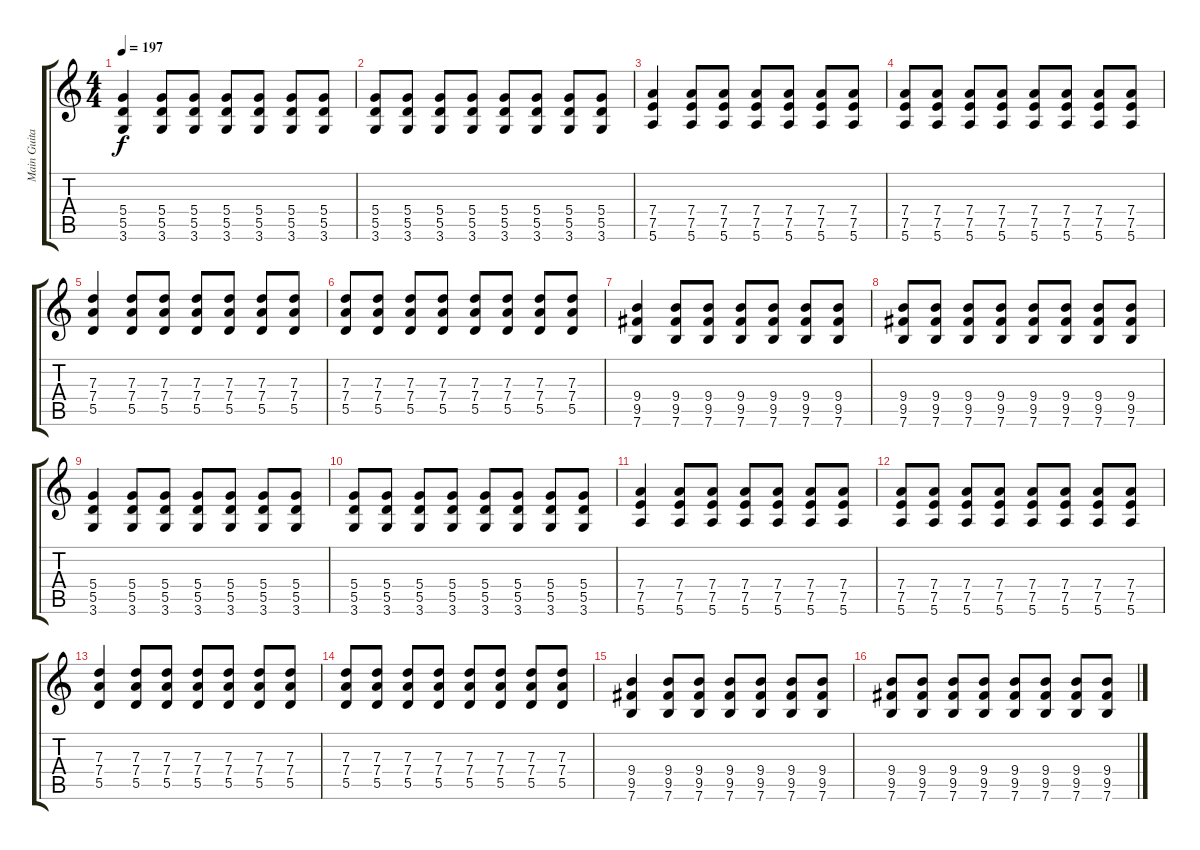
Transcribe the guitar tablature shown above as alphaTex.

\track ("Main Guitar" "Main Guita") {instrument distortionguitar}
\staff {score tabs}
\tuning (E4 B3 G3 D3 A2 E2) {hide}
\ts (4 4)
\tempo 197
\clef g2
\ks c
(5.4 5.5 3.6).4{dy f} (5.4 5.5 3.6).8 (5.4 5.5 3.6).8 (5.4 5.5 3.6).8 (5.4 5.5 3.6).8 (5.4 5.5 3.6).8 (5.4 5.5 3.6).8 |
(5.4 5.5 3.6).8{volume 3} (5.4 5.5 3.6).8 (5.4 5.5 3.6).8 (5.4 5.5 3.6).8 (5.4 5.5 3.6).8 (5.4 5.5 3.6).8 (5.4 5.5 3.6).8 (5.4 5.5 3.6).8 |
(7.4 7.5 5.6).4 (7.4 7.5 5.6).8 (7.4 7.5 5.6).8 (7.4 7.5 5.6).8 (7.4 7.5 5.6).8 (7.4 7.5 5.6).8 (7.4 7.5 5.6).8 |
(7.4 7.5 5.6).8 (7.4 7.5 5.6).8 (7.4 7.5 5.6).8 (7.4 7.5 5.6).8 (7.4 7.5 5.6).8 (7.4 7.5 5.6).8 (7.4 7.5 5.6).8 (7.4 7.5 5.6).8 |
(7.3 7.4 5.5).4{volume 2} (7.3 7.4 5.5).8 (7.3 7.4 5.5).8 (7.3 7.4 5.5).8 (7.3 7.4 5.5).8 (7.3 7.4 5.5).8 (7.3 7.4 5.5).8 |
(7.3 7.4 5.5).8 (7.3 7.4 5.5).8 (7.3 7.4 5.5).8 (7.3 7.4 5.5).8 (7.3 7.4 5.5).8 (7.3 7.4 5.5).8 (7.3 7.4 5.5).8 (7.3 7.4 5.5).8 |
(9.4 9.5 7.6).4 (9.4 9.5 7.6).8 (9.4 9.5 7.6).8 (9.4 9.5 7.6).8 (9.4 9.5 7.6).8 (9.4 9.5 7.6).8 (9.4 9.5 7.6).8 |
(9.4 9.5 7.6).8 (9.4 9.5 7.6).8 (9.4 9.5 7.6).8 (9.4 9.5 7.6).8 (9.4 9.5 7.6).8 (9.4 9.5 7.6).8 (9.4 9.5 7.6).8 (9.4 9.5 7.6).8 |
(5.4 5.5 3.6).4 (5.4 5.5 3.6).8 (5.4 5.5 3.6).8 (5.4 5.5 3.6).8 (5.4 5.5 3.6).8 (5.4 5.5 3.6).8 (5.4 5.5 3.6).8 |
(5.4 5.5 3.6).8 (5.4 5.5 3.6).8 (5.4 5.5 3.6).8 (5.4 5.5 3.6).8 (5.4 5.5 3.6).8 (5.4 5.5 3.6).8 (5.4 5.5 3.6).8 (5.4 5.5 3.6).8 |
(7.4 7.5 5.6).4 (7.4 7.5 5.6).8 (7.4 7.5 5.6).8 (7.4 7.5 5.6).8 (7.4 7.5 5.6).8 (7.4 7.5 5.6).8 (7.4 7.5 5.6).8 |
(7.4 7.5 5.6).8 (7.4 7.5 5.6).8 (7.4 7.5 5.6).8 (7.4 7.5 5.6).8 (7.4 7.5 5.6).8 (7.4 7.5 5.6).8 (7.4 7.5 5.6).8 (7.4 7.5 5.6).8 |
(7.3 7.4 5.5).4{volume 0} (7.3 7.4 5.5).8 (7.3 7.4 5.5).8 (7.3 7.4 5.5).8 (7.3 7.4 5.5).8 (7.3 7.4 5.5).8 (7.3 7.4 5.5).8 |
(7.3 7.4 5.5).8 (7.3 7.4 5.5).8 (7.3 7.4 5.5).8 (7.3 7.4 5.5).8 (7.3 7.4 5.5).8 (7.3 7.4 5.5).8 (7.3 7.4 5.5).8 (7.3 7.4 5.5).8 |
(9.4 9.5 7.6).4 (9.4 9.5 7.6).8 (9.4 9.5 7.6).8 (9.4 9.5 7.6).8 (9.4 9.5 7.6).8 (9.4 9.5 7.6).8 (9.4 9.5 7.6).8 |
(9.4 9.5 7.6).8 (9.4 9.5 7.6).8 (9.4 9.5 7.6).8 (9.4 9.5 7.6).8 (9.4 9.5 7.6).8 (9.4 9.5 7.6).8 (9.4 9.5 7.6).8 (9.4 9.5 7.6).8
